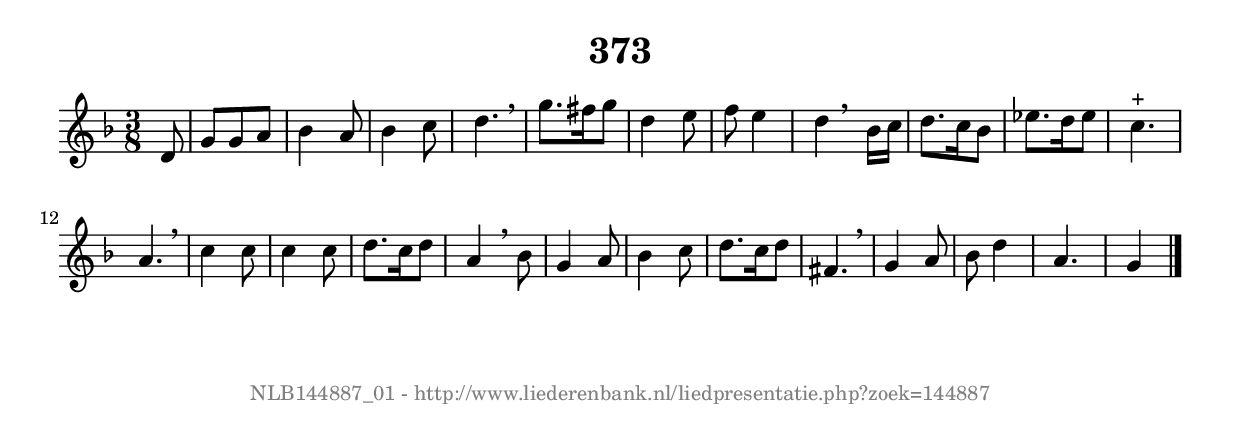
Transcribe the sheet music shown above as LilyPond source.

%
% produced by wce2krn 1.64 (7 June 2014)
%
\version"2.16"
#(append! paper-alist '(("long" . (cons (* 210 mm) (* 2000 mm)))))
#(set-default-paper-size "long")
sb = {\breathe}
mBreak = {\breathe }
bBreak = {\breathe }
x = {\once\override NoteHead #'style = #'cross }
gl=\glissando
itime={\override Staff.TimeSignature #'stencil = ##f }
ficta = {\once\set suggestAccidentals = ##t}
fine = {\once\override Score.RehearsalMark #'self-alignment-X = #1 \mark \markup {\italic{Fine}}}
dc = {\once\override Score.RehearsalMark #'self-alignment-X = #1 \mark \markup {\italic{D.C.}}}
dcf = {\once\override Score.RehearsalMark #'self-alignment-X = #1 \mark \markup {\italic{D.C. al Fine}}}
dcc = {\once\override Score.RehearsalMark #'self-alignment-X = #1 \mark \markup {\italic{D.C. al Coda}}}
ds = {\once\override Score.RehearsalMark #'self-alignment-X = #1 \mark \markup {\italic{D.S.}}}
dsf = {\once\override Score.RehearsalMark #'self-alignment-X = #1 \mark \markup {\italic{D.S. al Fine}}}
dsc = {\once\override Score.RehearsalMark #'self-alignment-X = #1 \mark \markup {\italic{D.S. al Coda}}}
pv = {\set Score.repeatCommands = #'((volta "1"))}
sv = {\set Score.repeatCommands = #'((volta "2"))}
tv = {\set Score.repeatCommands = #'((volta "3"))}
qv = {\set Score.repeatCommands = #'((volta "4"))}
xv = {\set Score.repeatCommands = #'((volta #f))}
\header{ tagline = ""
title = "373"
}
\score {{
\key g \dorian
\relative g'
{
\set melismaBusyProperties = #'()
\partial 32*4
\time 3/8
\tempo 4=120
\override Score.MetronomeMark #'transparent = ##t
\override Score.RehearsalMark #'break-visibility = #(vector #t #t #f)
d8 g g a bes4 a8 bes4 c8 d4. \sb g8. fis16 g8 d4 e8 f e4 d \bar ":|:" \bBreak
bes16 c d8. c16 bes8 es8. d16 es8 c4.^"+" a4. \sb c4 c8 c4 c8 d8. c16 d8 a4 \mBreak
bes8 g4 a8 bes4 c8 d8. c16 d8 fis,4. \sb g4 a8 bes8 d4 a4. g4 \bar "|."
 }}
 \midi { }
 \layout {
            indent = 0.0\cm
}
}
\markup { \vspace #0 } \markup { \with-color #grey \fill-line { \center-column { \smaller "NLB144887_01 - http://www.liederenbank.nl/liedpresentatie.php?zoek=144887" } } }
